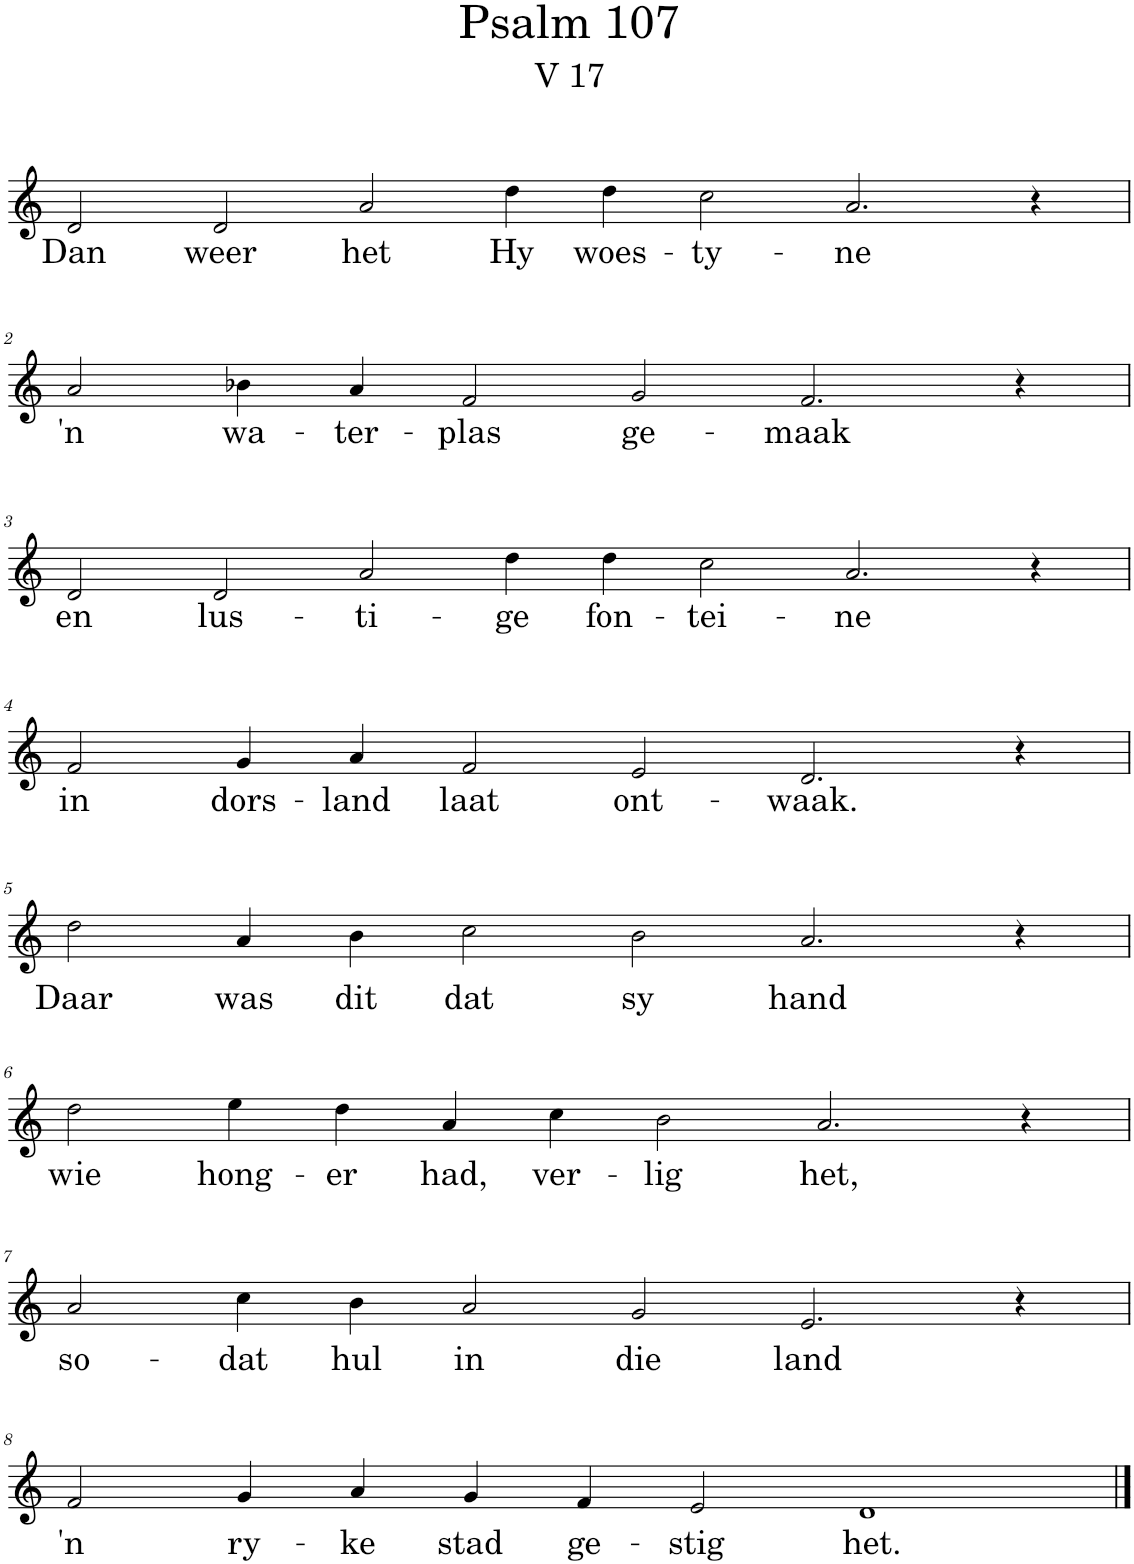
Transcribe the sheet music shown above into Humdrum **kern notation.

**kern	**text
*part1	*part1
*staff1	*staff1
*I"Pipe Organ	*
*I'Org.	*
*clefG2	*
*k[]	*
*M14/4	*
=1	=1
!	!LO:LY:b
2d/	Dan
!	!LO:LY:b
2d/	weer
!	!LO:LY:b
2a/	het
!	!LO:LY:b
4dd\	Hy
!	!LO:LY:b
4dd\	woes-
!	!LO:LY:b
2cc\	-ty-
!	!LO:LY:b
2.a/	-ne
4r	.
!!LO:LB:g=z
=2	=2
*M12/4	*
!	!LO:LY:b
2a/	'n
!	!LO:LY:b
4b-X\	wa-
!	!LO:LY:b
4a/	-ter-
!	!LO:LY:b
2f/	-plas
!	!LO:LY:b
2g/	ge-
!	!LO:LY:b
2.f/	-maak
4r	.
!!LO:LB:g=z
=3	=3
*M14/4	*
!	!LO:LY:b
2d/	en
!	!LO:LY:b
2d/	lus-
!	!LO:LY:b
2a/	-ti-
!	!LO:LY:b
4dd\	-ge
!	!LO:LY:b
4dd\	fon-
!	!LO:LY:b
2cc\	-tei-
!	!LO:LY:b
2.a/	-ne
4r	.
!!LO:LB:g=z
=4	=4
*M12/4	*
!	!LO:LY:b
2f/	in
!	!LO:LY:b
4g/	dors-
!	!LO:LY:b
4a/	-land
!	!LO:LY:b
2f/	laat
!	!LO:LY:b
2e/	ont-
!	!LO:LY:b
2.d/	-waak.
4r	.
!!LO:LB:g=z
=5	=5
!	!LO:LY:b
2dd\	Daar
!	!LO:LY:b
4a/	was
!	!LO:LY:b
4b\	dit
!	!LO:LY:b
2cc\	dat
!	!LO:LY:b
2b\	sy
!	!LO:LY:b
2.a/	hand
4r	.
!!LO:LB:g=z
=6	=6
!	!LO:LY:b
2dd\	wie
!	!LO:LY:b
4ee\	hong-
!	!LO:LY:b
4dd\	-er
!	!LO:LY:b
4a/	had,
!	!LO:LY:b
4cc\	ver-
!	!LO:LY:b
2b\	-lig
!	!LO:LY:b
2.a/	het,
4r	.
!!LO:LB:g=z
=7	=7
!	!LO:LY:b
2a/	so-
!	!LO:LY:b
4cc\	-dat
!	!LO:LY:b
4b\	hul
!	!LO:LY:b
2a/	in
!	!LO:LY:b
2g/	die
!	!LO:LY:b
2.e/	land
4r	.
!!LO:LB:g=z
=8	=8
!	!LO:LY:b
2f/	'n
!	!LO:LY:b
4g/	ry-
!	!LO:LY:b
4a/	-ke
!	!LO:LY:b
4g/	stad
!	!LO:LY:b
4f/	ge-
!	!LO:LY:b
2e/	-stig
!	!LO:LY:b
1d	het.
==	==
*-	*-
